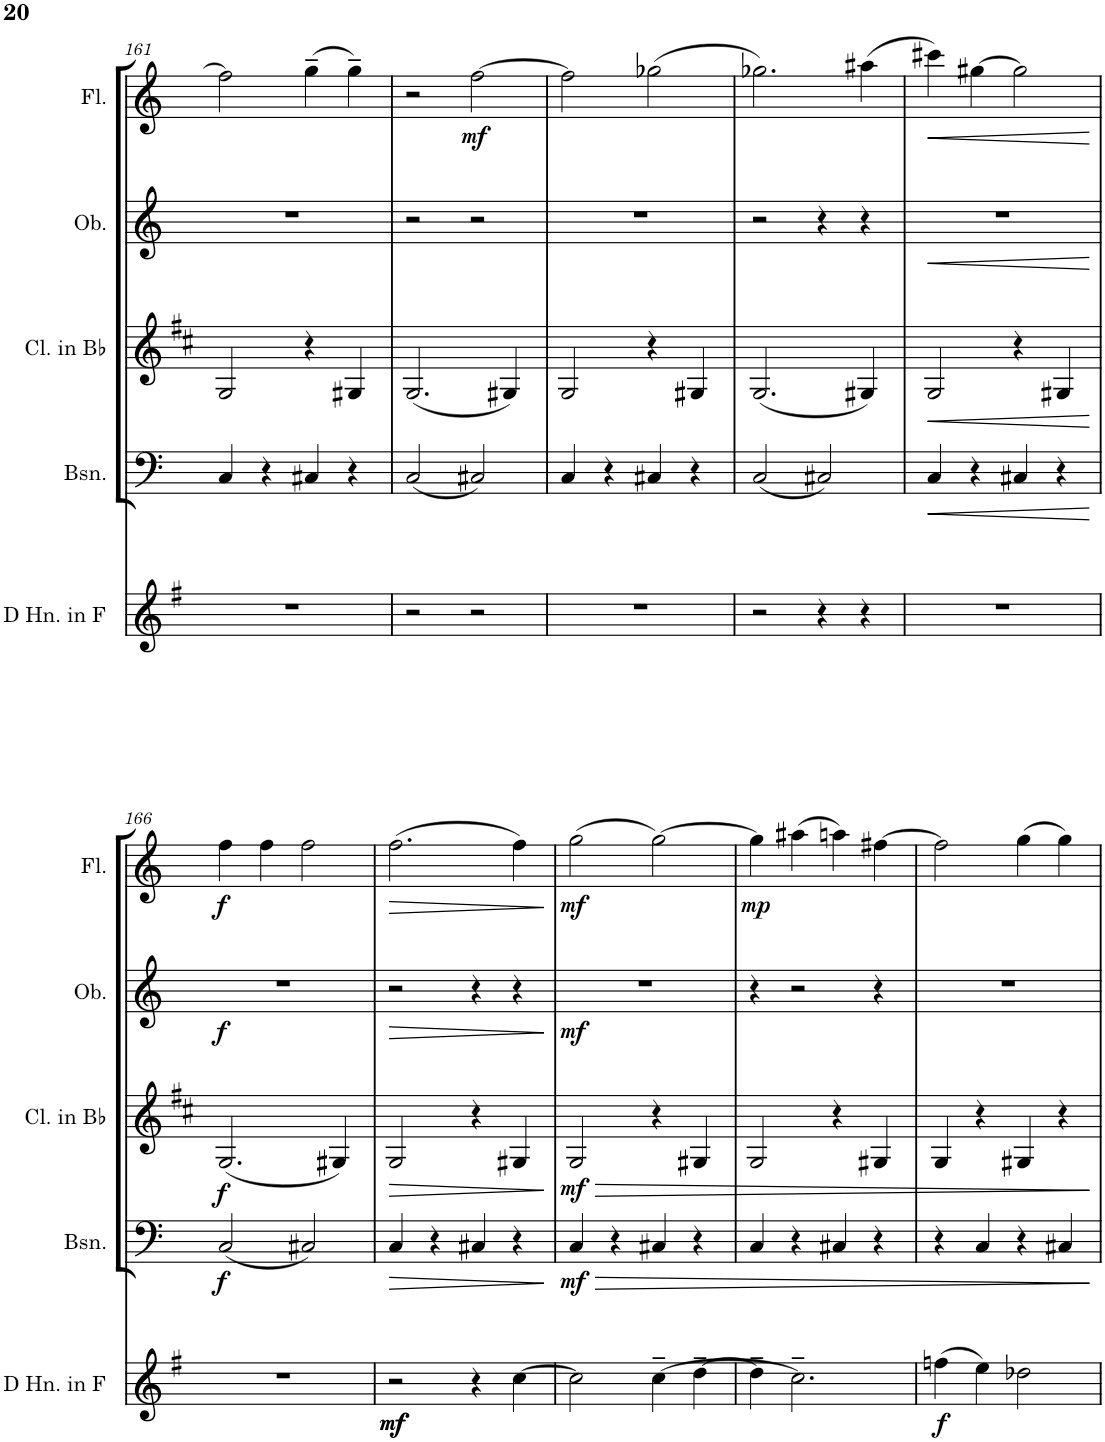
**kern	**dynam	**kern	**dynam	**kern	**dynam	**kern	**dynam	**kern	**dynam
*part5	*part5	*part4	*part4	*part3	*part3	*part2	*part2	*part1	*part1
*staff5	*staff5	*staff4	*staff4	*staff3	*staff3	*staff2	*staff2	*staff1	*staff1
*I"Horn in F	*	*I"Bassoon	*	*I"Clarinet in Bb	*	*I"Oboe	*	*I"Flute	*
*	*	*I'Bsn.	*	*I'Cl. in Bb	*	*I'Ob.	*	*I'Fl.	*
!!LO:PB:g=z
*clefG2	*	*clefF4	*	*clefG2	*	*clefG2	*	*clefG2	*
*Trd4c7	*	*	*	*Trd1c2	*	*	*	*Trd-7c-12	*
*k[f#]	*	*k[]	*	*k[f#c#]	*	*k[]	*	*k[]	*
*M4/4	*	*M4/4	*	*M4/4	*	*M4/4	*	*M4/4	*
=161	=161	=161	=161	=161	=161	=161	=161	=161	=161
1r	.	4C/	.	2G/	.	1r	.	2ff#\]	.
.	.	4r	.	.	.	.	.	.	.
.	.	4C#X/	.	4r	.	.	.	(4gg~\	.
.	.	4r	.	4G#X/	.	.	.	4gg~\)	.
=162	=162	=162	=162	=162	=162	=162	=162	=162	=162
2r	.	(2C/	.	(2.G/	.	2r	.	2r	.
!	!	!	!	!	!	!	!	!	!LO:DY:b
2r	.	2C#X/)	.	.	.	2r	.	[2ff\	mf
.	.	.	.	4G#X/)	.	.	.	.	.
=163	=163	=163	=163	=163	=163	=163	=163	=163	=163
1r	.	4C/	.	2G/	.	1r	.	2ff\]	.
.	.	4r	.	.	.	.	.	.	.
.	.	4C#X/	.	4r	.	.	.	(2gg-X\	.
.	.	4r	.	4G#X/	.	.	.	.	.
=164	=164	=164	=164	=164	=164	=164	=164	=164	=164
2r	.	(2C/	.	(2.G/	.	2r	.	2.gg-X\)	.
4r	.	2C#X/)	.	.	.	4r	.	.	.
4r	.	.	.	4G#X/)	.	4r	.	(4aa#X\	.
=165	=165	=165	=165	=165	=165	=165	=165	=165	=165
!	!	!	!LO:HP:b	!	!LO:HP:b	!	!LO:HP:b	!	!LO:HP:b
1r	.	4C/	<	2G/	<	1r	<	4ccc#X\)	<
.	.	4r	.	.	.	.	.	[4gg#X\	.
.	.	4C#X/	.	4r	.	.	.	2gg#\]	.
.	.	4r	.	4G#X/	.	.	.	.	.
.	.	.	[	.	[	.	[	.	[
!!LO:LB:g=z
=166	=166	=166	=166	=166	=166	=166	=166	=166	=166
!	!	!	!LO:DY:b	!	!LO:DY:b	!	!LO:DY:b	!	!LO:DY:b
1r	.	(2C/	f	(2.G/	f	1r	f	4ff\	f
.	.	.	.	.	.	.	.	4ff\	.
.	.	2C#X/)	.	.	.	.	.	2ff\	.
.	.	.	.	4G#X/)	.	.	.	.	.
=167	=167	=167	=167	=167	=167	=167	=167	=167	=167
!	!LO:DY:b	!	!LO:HP:b	!	!LO:HP:b	!	!LO:HP:b	!	!LO:HP:b
!	!LO:DY:n=1:b	!	!	!	!	!	!	!	!
2r	mf mf	4C/	>	2G/	>	2r	>	(2.ff\	>
.	.	4r	.	.	.	.	.	.	.
4r	.	4C#X/	.	4r	.	4r	.	.	.
[4cc\	.	4r	.	4G#X/	.	4r	.	4ff\)	.
.	.	.	]	.	]	.	]	.	]
=168	=168	=168	=168	=168	=168	=168	=168	=168	=168
!	!	!	!LO:HP:b	!	!LO:HP:b	!	!	!	!
!	!	!	!LO:DY:n=1:b	!	!LO:DY:n=1:b	!	!LO:DY:b	!	!LO:DY:b
2cc\]	.	4C/	> mf	2G/	> mf	1r	mf	(2gg\	mf
.	.	4r	.	.	.	.	.	.	.
[4cc~\	.	4C#X/	.	4r	.	.	.	[2gg\)	.
[4dd~\	.	4r	.	4G#X/	.	.	.	.	.
=169	=169	=169	=169	=169	=169	=169	=169	=169	=169
!	!	!	!	!	!	!	!	!	!LO:DY:b
4dd~\]	.	4C/	.	2G/	.	4r	.	4gg\]	mp
2.cc~\]	.	4r	.	.	.	2r	.	(4aa#X\	.
.	.	4C#X/	.	4r	.	.	.	4aan\)	.
.	.	4r	.	4G#X/	.	4r	.	[4ff#X\	.
=170	=170	=170	=170	=170	=170	=170	=170	=170	=170
!	!LO:DY:b	!	!	!	!	!	!	!	!
(4ffn\	f	4r	.	4G/	.	1r	.	2ff#\]	.
4ee\)	.	4C/	.	4r	.	.	.	.	.
2dd-X\	.	4r	.	4G#X/	.	.	.	(4gg\	.
.	.	4C#X/	.	4r	.	.	.	4gg\)	.
.	.	.	]	.	]	.	.	.	.
=	=	=	=	=	=	=	=	=	=
*-	*-	*-	*-	*-	*-	*-	*-	*-	*-
